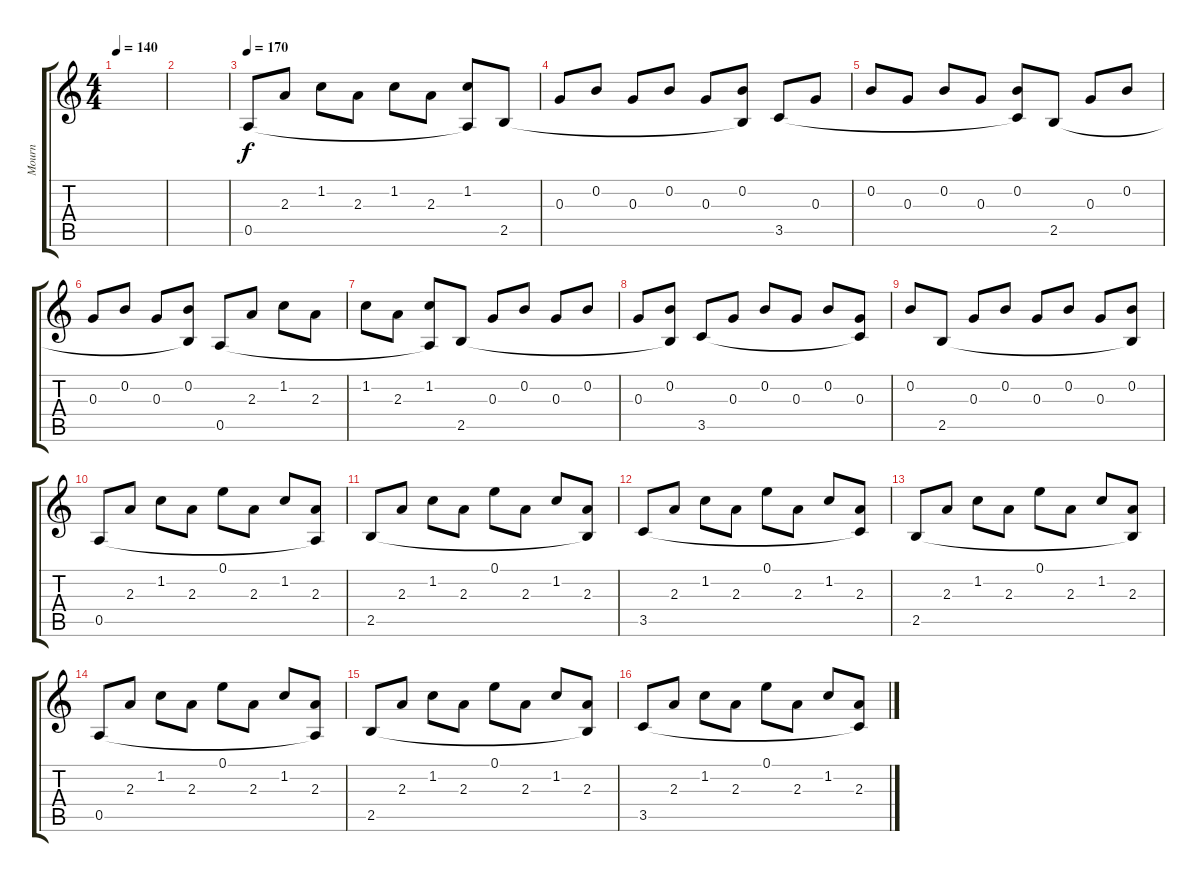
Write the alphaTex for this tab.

\track ("Mourn" "Mourn") {instrument distortionguitar}
\staff {score tabs}
\tuning (E4 B3 G3 D3 A2 E2) {hide}
\ts (4 4)
\tempo 140
\clef g2
\ks c
|
|
\tempo 170
0.5.8{volume 12 instrument acousticguitarnylon} 2.3.8 1.2.8 2.3.8 1.2.8 2.3.8 (1.2 0.5{t}).8 2.5.8 |
0.3.8 0.2.8 0.3.8 0.2.8 0.3.8 (0.2 2.5{t}).8 3.5.8 0.3.8 |
0.2.8 0.3.8 0.2.8 0.3.8 (0.2 3.5{t}).8 2.5.8 0.3.8 0.2.8 |
0.3.8 0.2.8 0.3.8 (0.2 2.5{t}).8 0.5.8 2.3.8 1.2.8 2.3.8 |
1.2.8 2.3.8 (1.2 0.5{t}).8 2.5.8 0.3.8 0.2.8 0.3.8 0.2.8 |
0.3.8 (0.2 2.5{t}).8 3.5.8 0.3.8 0.2.8 0.3.8 0.2.8 (0.3 3.5{t}).8 |
0.2.8 2.5.8 0.3.8 0.2.8 0.3.8 0.2.8 0.3.8 (0.2 2.5{t}).8 |
0.5.8 2.3.8 1.2.8 2.3.8 0.1.8 2.3.8 1.2.8 (2.3 0.5{t}).8 |
2.5.8 2.3.8 1.2.8 2.3.8 0.1.8 2.3.8 1.2.8 (2.3 2.5{t}).8 |
3.5.8 2.3.8 1.2.8 2.3.8 0.1.8 2.3.8 1.2.8 (2.3 3.5{t}).8 |
2.5.8 2.3.8 1.2.8 2.3.8 0.1.8 2.3.8 1.2.8 (2.3 2.5{t}).8 |
0.5.8 2.3.8 1.2.8 2.3.8 0.1.8 2.3.8 1.2.8 (2.3 0.5{t}).8 |
2.5.8 2.3.8 1.2.8 2.3.8 0.1.8 2.3.8 1.2.8 (2.3 2.5{t}).8 |
3.5.8 2.3.8 1.2.8 2.3.8 0.1.8 2.3.8 1.2.8 (2.3 3.5{t}).8
